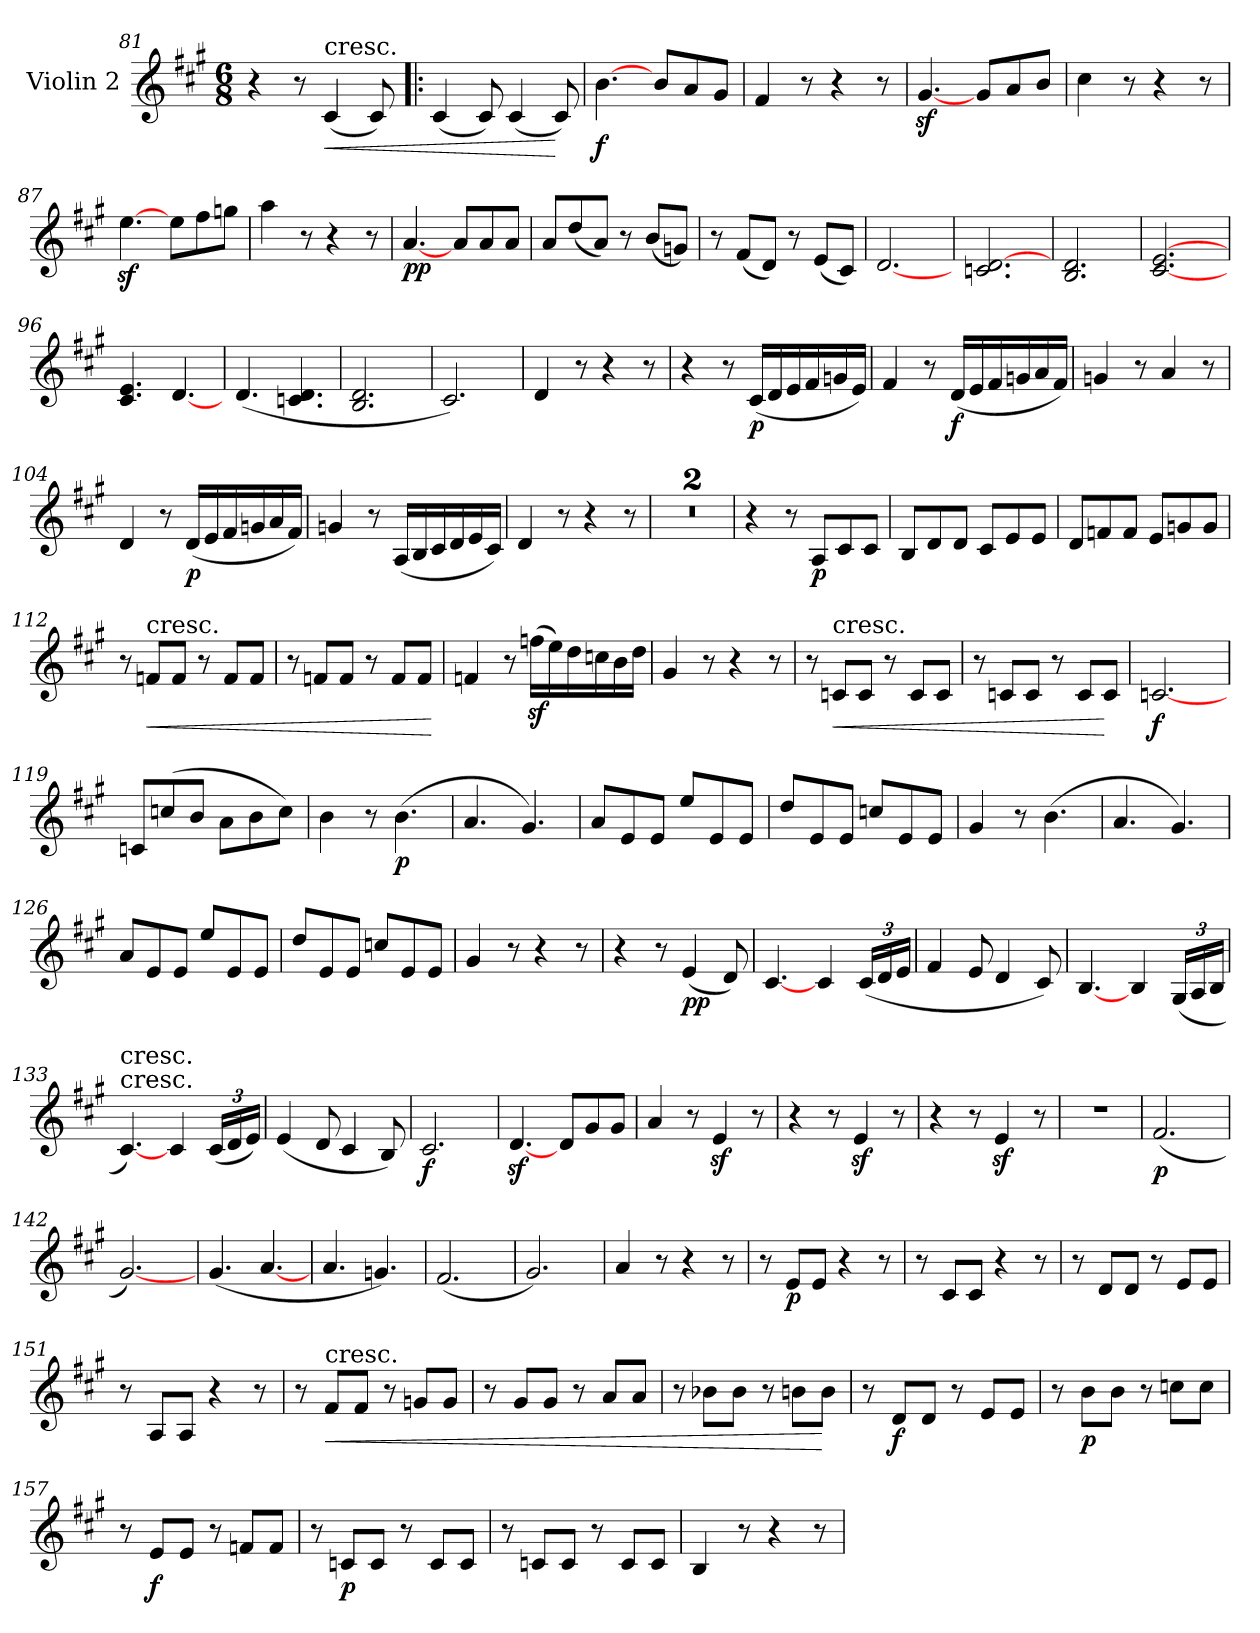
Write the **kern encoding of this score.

**kern	**dynam
*part1	*part1
*staff1	*staff1
*I"Violin 2	*
*I'Vln	*
*clefG2	*
*k[f#c#g#]	*
*A:	*
*M6/8	*
=81	=81
4r	.
8r	.
!LO:TX:a:t=cresc.	!
!	!LO:HP:b
(4c#	<
8c#)	.
=82!|:	=82!|:
(4c#	.
8c#)	.
(4c#	.
8c#)	[
=83	=83
[4.b	f
8b/L	.
8a/	.
8g#/J	.
=84	=84
4f#	.
8r	.
4r	.
8r	.
=85	=85
[4.g#z	.
8g#/L	.
8a/	.
8b/J	.
=86	=86
4cc#	.
8r	.
4r	.
8r	.
=87	=87
[4.eez	.
8ee\L	.
8ff#\	.
8ggn\J	.
=88	=88
4aa	.
8r	.
4r	.
8r	.
=89	=89
[4.a	pp
8a/L	.
8a/	.
8a/J	.
=90	=90
8a/L	.
(8dd/	.
8a/J)	.
8r	.
(8b/L	.
8gn/J)	.
=91	=91
8r	.
(8f#/L	.
8d/J)	.
8r	.
(8e/L	.
8c#/J)	.
=92	=92
[2.d	.
=93	=93
2.cn [2.d	.
=94	=94
2.B 2.d	.
=95	=95
[2.c# [2.e	.
=96	=96
4.c# 4.e	.
[4.d	.
=97	=97
(4.d	.
4.cn 4.d	.
=98	=98
2.B 2.d	.
=99	=99
2.c#)	.
=100	=100
4d	.
8r	.
4r	.
8r	.
=101	=101
4r	.
8r	.
(16c#/LL	p
16d/	.
16e/	.
16f#/	.
16gn/	.
16e/JJ)	.
=102	=102
4f#	.
8r	.
(16d/LL	f
16e/	.
16f#/	.
16gn/	.
16a/	.
16f#/JJ)	.
=103	=103
4gn	.
8r	.
4a	.
8r	.
=104	=104
4d	.
8r	.
(16d/LL	p
16e/	.
16f#/	.
16gn/	.
16a/	.
16f#/JJ)	.
=105	=105
4gn	.
8r	.
(16A/LL	.
16B/	.
16c#/	.
16d/	.
16e/	.
16c#/JJ)	.
=106	=106
4d	.
8r	.
4r	.
8r	.
=107	=107
2.r	.
=108	=108
2.r	.
=109	=109
4r	.
8r	.
8A/L	p
8c#/	.
8c#/J	.
=110	=110
8B/L	.
8d/	.
8d/J	.
8c#/L	.
8e/	.
8e/J	.
=111	=111
8d/L	.
8fn/	.
8f/J	.
8e/L	.
8gn/	.
8g/J	.
=112	=112
8r	.
!LO:TX:a:t=cresc.	!
!	!LO:HP:b
8fn/L	<
8f/J	.
8r	.
8f/L	.
8f/J	.
=113	=113
8r	.
8fn/L	.
8f/J	.
8r	.
8f/L	.
8f/J	.
.	[
=114	=114
4fn	.
8r	.
(16ffnz\LL	.
16ee\)	.
16dd\	.
16ccn\	.
16b\	.
16dd\JJ	.
=115	=115
4g#	.
8r	.
4r	.
8r	.
=116	=116
8r	.
!LO:TX:a:t=cresc.	!
!	!LO:HP:b
8cn/L	<
8c/J	.
8r	.
8c/L	.
8c/J	.
=117	=117
8r	.
8cn/L	.
8c/J	.
8r	.
8c/L	.
8c/J	[
=118	=118
[2.cn	f
=119	=119
8cn/L	.
(8ccn/	.
8b/J	.
8a\L	.
8b\	.
8cc\J)	.
=120	=120
4b	.
8r	.
(4.b	p
=121	=121
4.a	.
4.g#)	.
=122	=122
8a/L	.
8e/	.
8e/J	.
8ee/L	.
8e/	.
8e/J	.
=123	=123
8dd/L	.
8e/	.
8e/J	.
8ccn/L	.
8e/	.
8e/J	.
=124	=124
4g#	.
8r	.
(4.b	.
=125	=125
4.a	.
4.g#)	.
=126	=126
8a/L	.
8e/	.
8e/J	.
8ee/L	.
8e/	.
8e/J	.
=127	=127
8dd/L	.
8e/	.
8e/J	.
8ccn/L	.
8e/	.
8e/J	.
=128	=128
4g#	.
8r	.
4r	.
8r	.
=129	=129
4r	.
8r	.
(4e	pp
8d)	.
=130	=130
[4.c#	.
4c#	.
(24c#/LL	.
24d/	.
24e/JJ	.
=131	=131
4f#	.
8e	.
4d	.
8c#)	.
=132	=132
[4.B	.
4B	.
(24G#/LL	.
24A/	.
24B/JJ	.
=133	=133
!LO:TX:t=cresc.	!
!LO:TX:a:t=cresc.	!
[4.c#)	.
4c#	.
(24c#/LL	.
24d/	.
24e/JJ)	.
=134	=134
(4e	.
8d	.
4c#	.
8B)	.
=135	=135
2.c#	f
=136	=136
[4.dz	.
8d/L	.
8g#/	.
8g#/J	.
=137	=137
4a	.
8r	.
4ez	.
8r	.
=138	=138
4r	.
8r	.
4ez	.
8r	.
=139	=139
4r	.
8r	.
4ez	.
8r	.
=140	=140
2.r	.
=141	=141
(2.f#	p
=142	=142
[2.g#)	.
=143	=143
(4.g#	.
[4.a	.
=144	=144
4.a	.
4.gn)	.
=145	=145
(2.f#	.
=146	=146
2.g#)	.
=147	=147
4a	.
8r	.
4r	.
8r	.
=148	=148
8r	.
8e/L	p
8e/J	.
4r	.
8r	.
=149	=149
8r	.
8c#/L	.
8c#/J	.
4r	.
8r	.
=150	=150
8r	.
8d/L	.
8d/J	.
8r	.
8e/L	.
8e/J	.
=151	=151
8r	.
8A/L	.
8A/J	.
4r	.
8r	.
=152	=152
8r	.
!LO:TX:a:t=cresc.	!
!	!LO:HP:b
8f#/L	<
8f#/J	.
8r	.
8gn/L	.
8g/J	.
=153	=153
8r	.
8g#/L	.
8g#/J	.
8r	.
8a/L	.
8a/J	.
=154	=154
8r	.
8b-X\L	.
8b-\J	.
8r	.
8bn\L	.
8b\J	[
=155	=155
8r	.
8d/L	f
8d/J	.
8r	.
8e/L	.
8e/J	.
=156	=156
8r	.
8b\L	p
8b\J	.
8r	.
8ccn\L	.
8cc\J	.
=157	=157
8r	.
8e/L	f
8e/J	.
8r	.
8fn/L	.
8f/J	.
=158	=158
8r	.
8cn/L	p
8c/J	.
8r	.
8c/L	.
8c/J	.
=159	=159
8r	.
8cn/L	.
8c/J	.
8r	.
8c/L	.
8c/J	.
=160	=160
4B	.
8r	.
4r	.
8r	.
=	=
*-	*-
